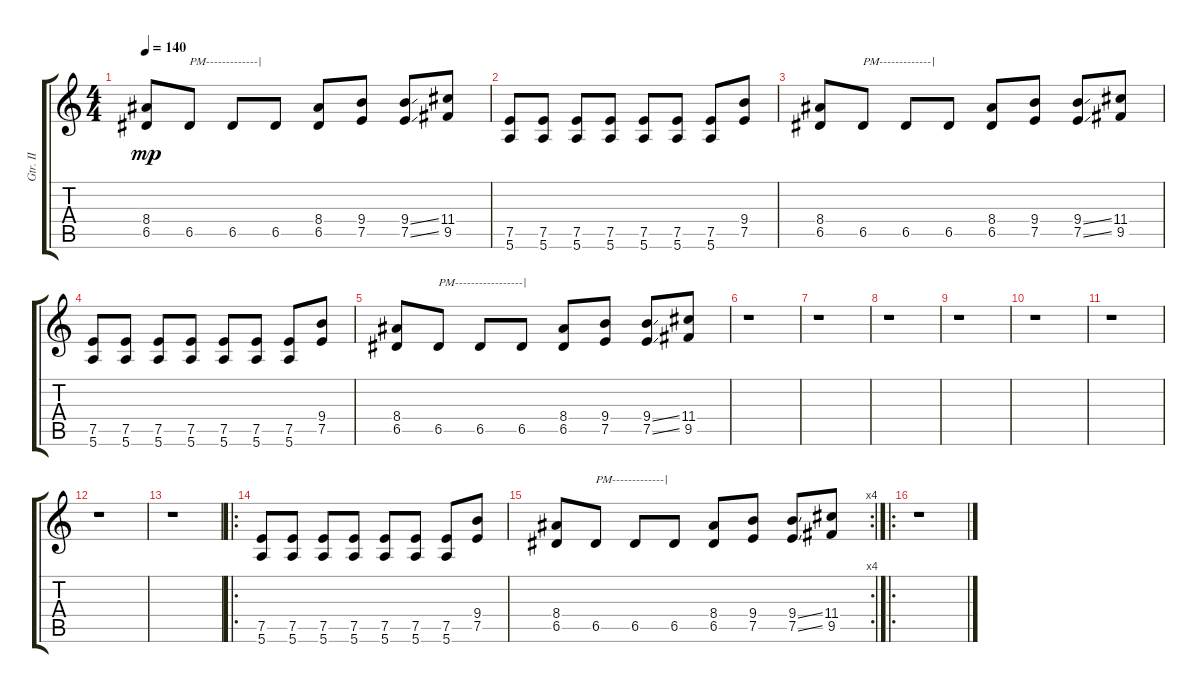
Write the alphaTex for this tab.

\track ("Gtr. II" "Gtr. II") {instrument distortionguitar}
\staff {score tabs}
\tuning (E4 B3 G3 D3 A2 E2) {hide}
\ts (4 4)
\tempo 140
\clef g2
\ks c
(8.4 6.5).8{dy mp} 6.5.8{txt "PM-------------|" instrument overdrivenguitar} 6.5.8 6.5.8 (8.4 6.5).8 (9.4 7.5).8{instrument distortionguitar} (9.4{ss} 7.5{ss}).8 (11.4 9.5).8 |
(7.5 5.6).8 (7.5 5.6).8 (7.5 5.6).8 (7.5 5.6).8 (7.5 5.6).8 (7.5 5.6).8 (7.5 5.6).8 (9.4 7.5).8 |
(8.4 6.5).8 6.5.8{txt "PM-------------|" instrument overdrivenguitar} 6.5.8 6.5.8 (8.4 6.5).8 (9.4 7.5).8{instrument distortionguitar} (9.4{ss} 7.5{ss}).8 (11.4 9.5).8 |
(7.5 5.6).8 (7.5 5.6).8 (7.5 5.6).8 (7.5 5.6).8 (7.5 5.6).8 (7.5 5.6).8 (7.5 5.6).8 (9.4 7.5).8 |
(8.4 6.5).8 6.5.8{txt "PM-----------------|" instrument overdrivenguitar} 6.5.8 6.5.8 (8.4 6.5).8 (9.4 7.5).8{instrument distortionguitar} (9.4{ss} 7.5{ss}).8 (11.4 9.5).8 |
r.1 |
r.1 |
r.1 |
r.1 |
r.1 |
r.1 |
r.1 |
r.1 |
\ro
(7.5 5.6).8 (7.5 5.6).8 (7.5 5.6).8 (7.5 5.6).8 (7.5 5.6).8 (7.5 5.6).8 (7.5 5.6).8 (9.4 7.5).8 |
\rc 4
(8.4 6.5).8 6.5.8{txt "PM-------------|" instrument overdrivenguitar} 6.5.8 6.5.8 (8.4 6.5).8 (9.4 7.5).8{instrument distortionguitar} (9.4{ss} 7.5{ss}).8 (11.4 9.5).8 |
\ro
r.1
